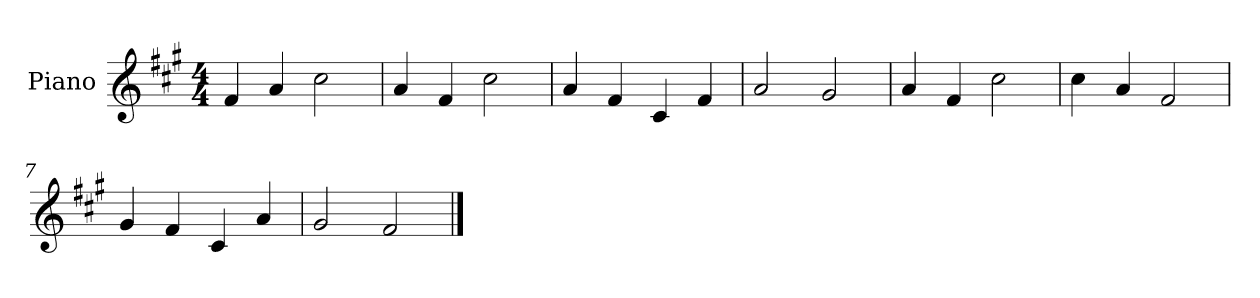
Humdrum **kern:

**kern
*part1
*staff1
*I"Piano
*I'Pno
*clefG2
*k[f#c#g#]
*f#:
*M4/4
=1
4f#/
4a/
2cc#\
=2
4a/
4f#/
2cc#\
=3
4a/
4f#/
4c#/
4f#/
=4
2a/
2g#/
=5
4a/
4f#/
2cc#\
=6
4cc#\
4a/
2f#/
=7
4g#/
4f#/
4c#/
4a/
=8
2g#/
2f#/
==
*-
